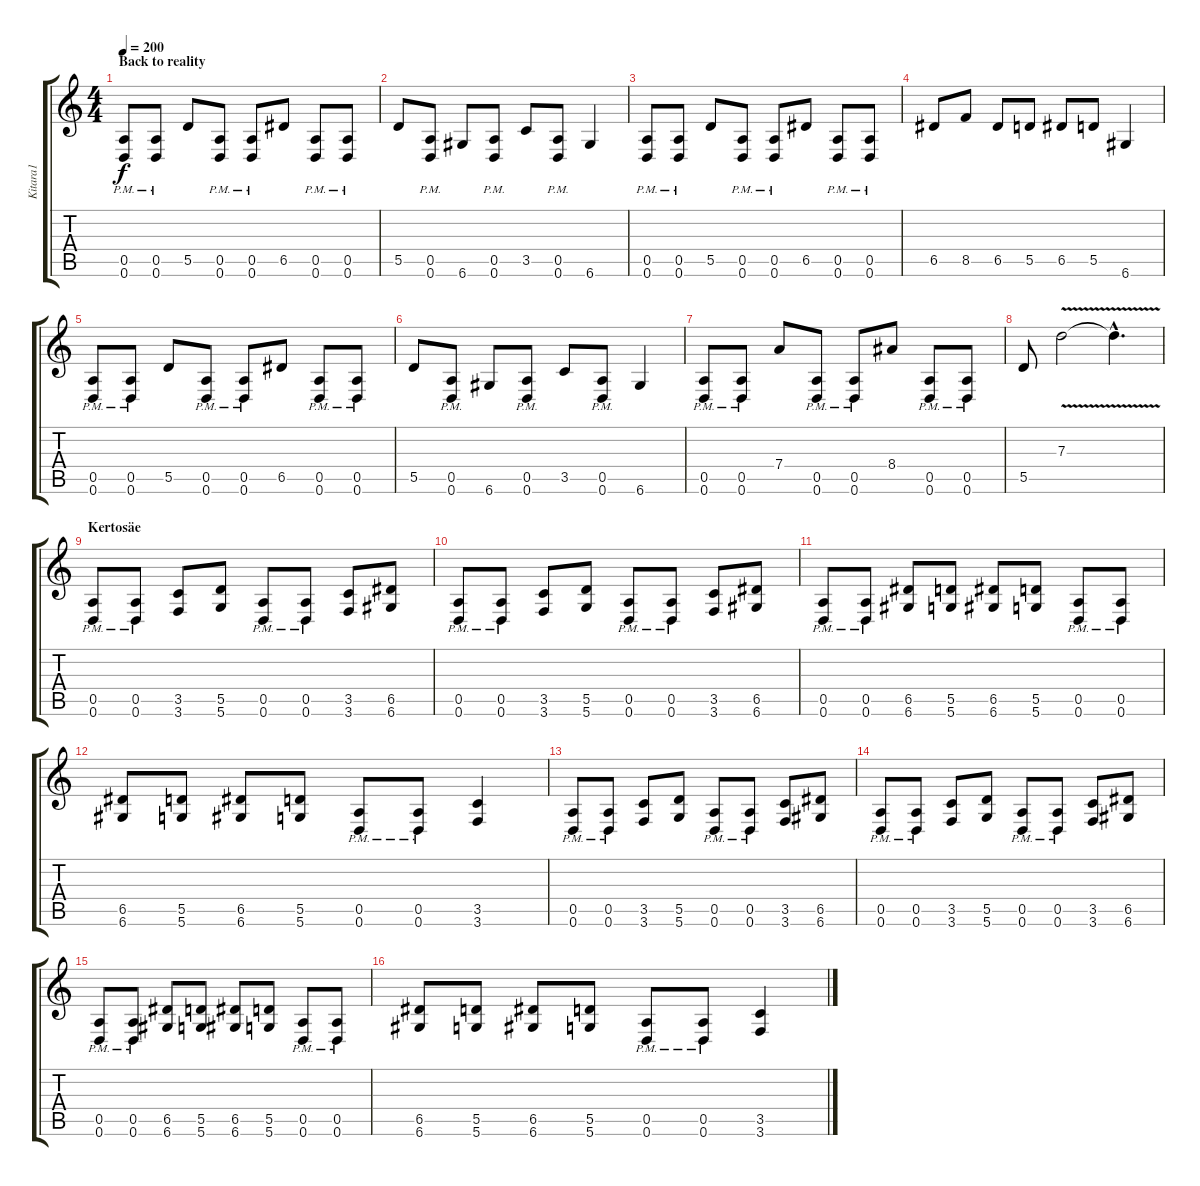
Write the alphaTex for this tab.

\track ("Kitara1" "Kitara1") {instrument distortionguitar}
\staff {score tabs}
\tuning (E4 B3 G3 D3 A2 D2) {hide}
\ts (4 4)
\section ("" "Back to reality")
\tempo 200
\clef g2
\ks c
(0.5{pm} 0.6{pm}).8{dy f} (0.5{pm} 0.6{pm}).8 5.5.8 (0.5{pm} 0.6{pm}).8 (0.5{pm} 0.6{pm}).8 6.5.8 (0.5{pm} 0.6{pm}).8 (0.5{pm} 0.6{pm}).8 |
5.5.8 (0.5{pm} 0.6{pm}).8 6.6.8 (0.5{pm} 0.6{pm}).8 3.5.8 (0.5{pm} 0.6{pm}).8 6.6.4 |
(0.5{pm} 0.6{pm}).8 (0.5{pm} 0.6{pm}).8 5.5.8 (0.5{pm} 0.6{pm}).8 (0.5{pm} 0.6{pm}).8 6.5.8 (0.5{pm} 0.6{pm}).8 (0.5{pm} 0.6{pm}).8 |
6.5.8 8.5.8 6.5.8 5.5.8 6.5.8 5.5.8 6.6.4 |
(0.5{pm} 0.6{pm}).8 (0.5{pm} 0.6{pm}).8 5.5.8 (0.5{pm} 0.6{pm}).8 (0.5{pm} 0.6{pm}).8 6.5.8 (0.5{pm} 0.6{pm}).8 (0.5{pm} 0.6{pm}).8 |
5.5.8 (0.5{pm} 0.6{pm}).8 6.6.8 (0.5{pm} 0.6{pm}).8 3.5.8 (0.5{pm} 0.6{pm}).8 6.6.4 |
(0.5{pm} 0.6{pm}).8 (0.5{pm} 0.6{pm}).8 7.4.8 (0.5{pm} 0.6{pm}).8 (0.5{pm} 0.6{pm}).8 8.4.8 (0.5{pm} 0.6{pm}).8 (0.5{pm} 0.6{pm}).8 |
5.5.8 7.3{v}.2{instrument guitarharmonics} 7.3{hac t}.4{d} |
\section ("" "Kertosäe")
(0.5{pm} 0.6{pm}).8{instrument distortionguitar} (0.5{pm} 0.6{pm}).8 (3.5 3.6).8 (5.5 5.6).8 (0.5{pm} 0.6{pm}).8 (0.5{pm} 0.6{pm}).8 (3.5 3.6).8 (6.5 6.6).8 |
(0.5{pm} 0.6{pm}).8 (0.5{pm} 0.6{pm}).8 (3.5 3.6).8 (5.5 5.6).8 (0.5{pm} 0.6{pm}).8 (0.5{pm} 0.6{pm}).8 (3.5 3.6).8 (6.5 6.6).8 |
(0.5{pm} 0.6{pm}).8 (0.5{pm} 0.6{pm}).8 (6.5 6.6).8 (5.5 5.6).8 (6.5 6.6).8 (5.5 5.6).8 (0.5{pm} 0.6{pm}).8 (0.5{pm} 0.6{pm}).8 |
(6.5 6.6).8 (5.5 5.6).8 (6.5 6.6).8 (5.5 5.6).8 (0.5{pm} 0.6{pm}).8 (0.5{pm} 0.6{pm}).8 (3.5 3.6).4 |
(0.5{pm} 0.6{pm}).8 (0.5{pm} 0.6{pm}).8 (3.5 3.6).8 (5.5 5.6).8 (0.5{pm} 0.6{pm}).8 (0.5{pm} 0.6{pm}).8 (3.5 3.6).8 (6.5 6.6).8 |
(0.5{pm} 0.6{pm}).8 (0.5{pm} 0.6{pm}).8 (3.5 3.6).8 (5.5 5.6).8 (0.5{pm} 0.6{pm}).8 (0.5{pm} 0.6{pm}).8 (3.5 3.6).8 (6.5 6.6).8 |
(0.5{pm} 0.6{pm}).8 (0.5{pm} 0.6{pm}).8 (6.5 6.6).8 (5.5 5.6).8 (6.5 6.6).8 (5.5 5.6).8 (0.5{pm} 0.6{pm}).8 (0.5{pm} 0.6{pm}).8 |
(6.5 6.6).8 (5.5 5.6).8 (6.5 6.6).8 (5.5 5.6).8 (0.5{pm} 0.6{pm}).8 (0.5{pm} 0.6{pm}).8 (3.5 3.6).4
